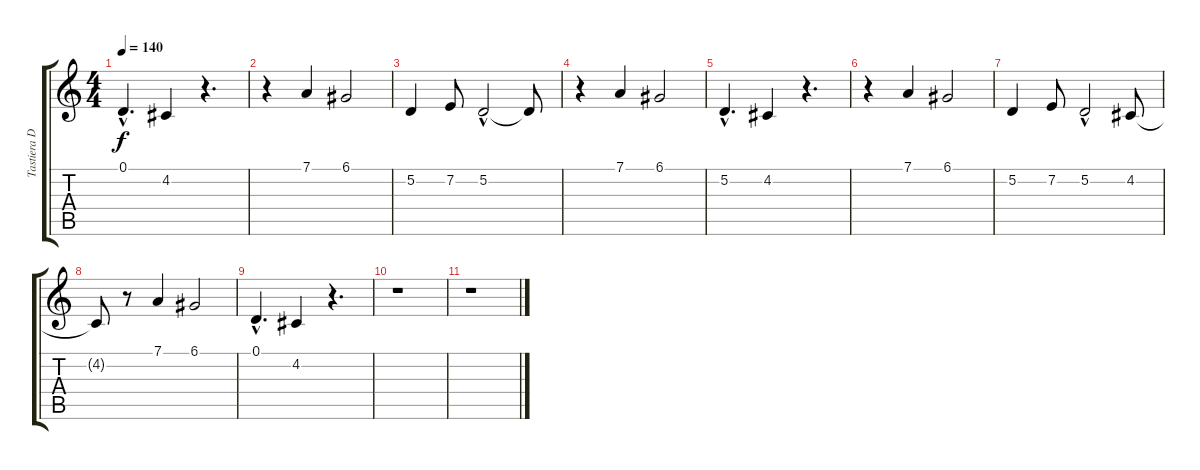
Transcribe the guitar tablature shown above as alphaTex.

\track ("Tastiera Dx" "Tastiera D") {instrument acousticgrandpiano}
\staff {score tabs}
\tuning (D4 A3 F3 C3 G2 D2) {hide}
\ts (4 4)
\tempo 140
\clef g2
\ks c
0.1{hac}.4{d dy f} 4.2.4 r.4{d} |
r.4 7.1.4 6.1.2 |
5.2.4 7.2.8 5.2{hac}.2 5.2{t}.8 |
r.4 7.1.4 6.1.2 |
5.2{hac}.4{d} 4.2.4 r.4{d} |
r.4 7.1.4 6.1.2 |
5.2.4 7.2.8 5.2{hac}.2 4.2.8 |
4.2{t}.8 r.8 7.1.4 6.1.2 |
0.1{hac}.4{d} 4.2.4 r.4{d} |
r.1 |
r.1
